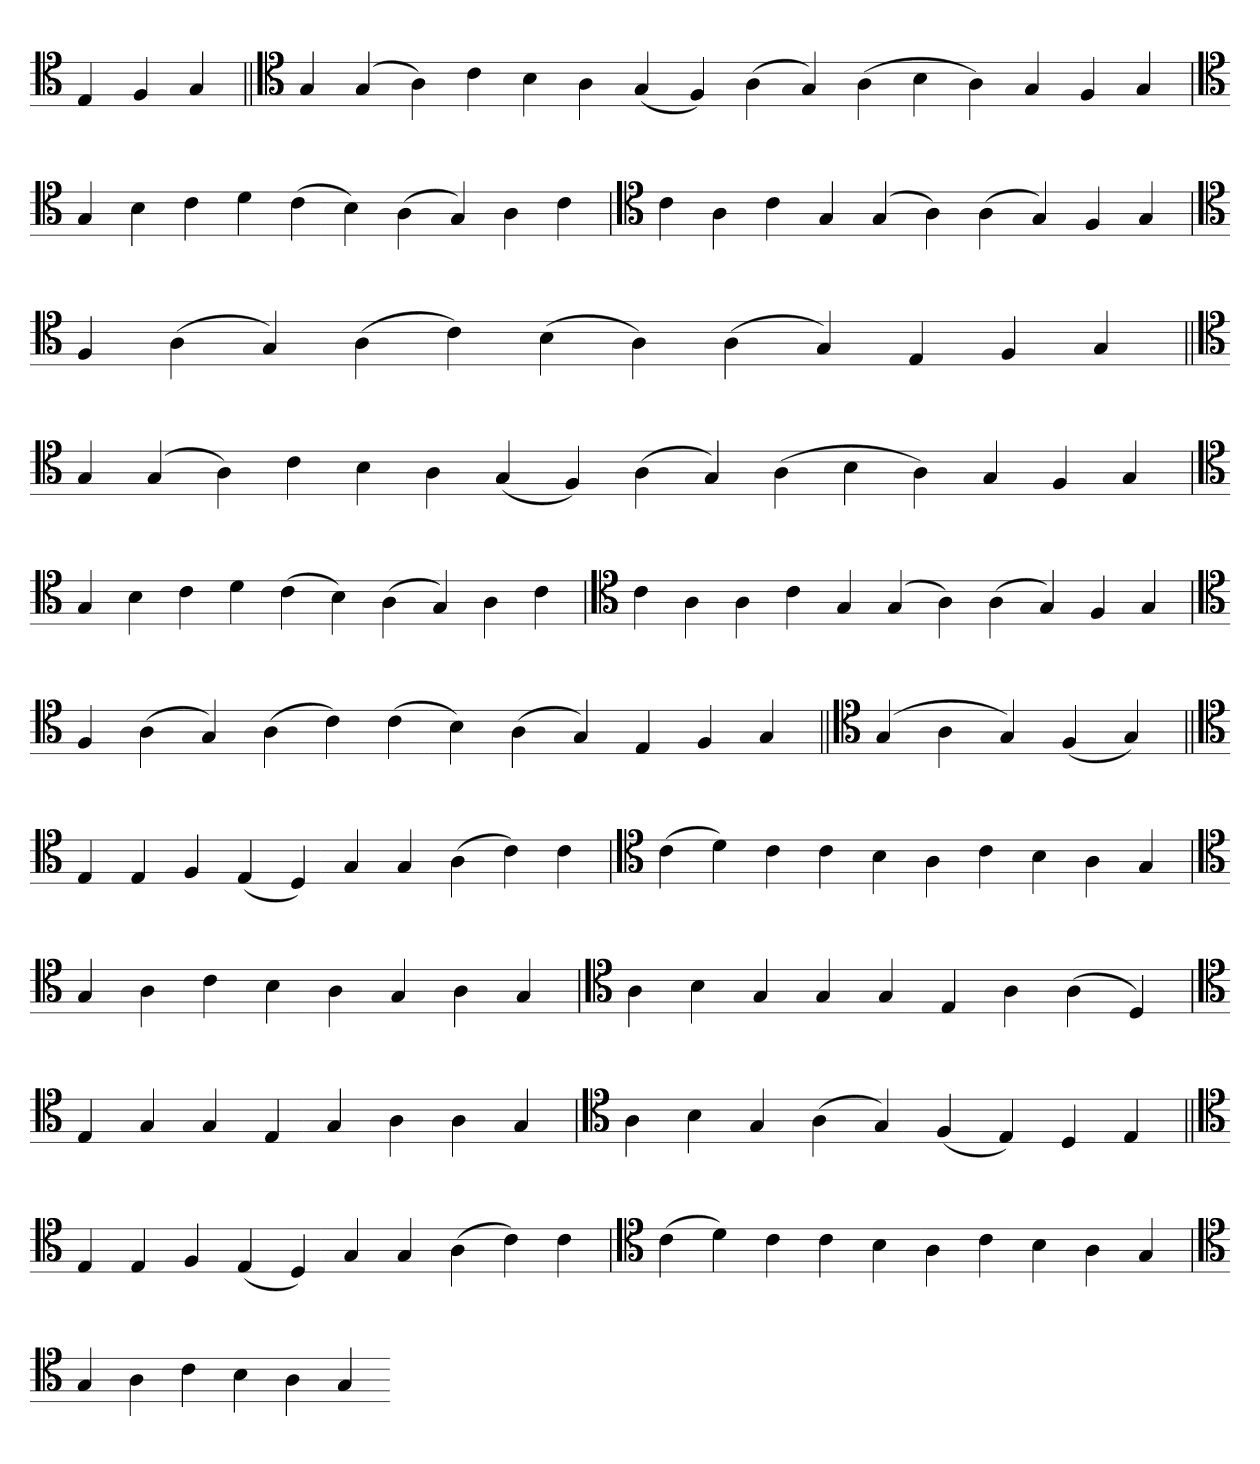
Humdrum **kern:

**kern
*part1
*staff1
*clefC4
=
4E
4F
4G
=||
*clefC4
4G
(4G
4A)
4c
4B
4A
(4G
4F)
(4A
4G)
(4A
4B
4A)
4G
4F
4G
='
*clefC4
4G
4B
4c
4d
(4c
4B)
(4A
4G)
4A
4c
=
*clefC4
4c
4A
4c
4G
(4G
4A)
(4A
4G)
4F
4G
='
*clefC4
4F
(4A
4G)
(4A
4c)
(4B
4A)
(4A
4G)
4E
4F
4G
=||
*clefC4
4G
(4G
4A)
4c
4B
4A
(4G
4F)
(4A
4G)
(4A
4B
4A)
4G
4F
4G
='
*clefC4
4G
4B
4c
4d
(4c
4B)
(4A
4G)
4A
4c
=
*clefC4
4c
4A
4A
4c
4G
(4G
4A)
(4A
4G)
4F
4G
='
*clefC4
4F
(4A
4G)
(4A
4c)
(4c
4B)
(4A
4G)
4E
4F
4G
=||
*clefC4
(4G
4A
4G)
(4F
4G)
=||
*clefC4
4E
4E
4F
(4E
4D)
4G
4G
(4A
4c)
4c
=`
*clefC4
(4c
4d)
4c
4c
4B
4A
4c
4B
4A
4G
=
*clefC4
4G
4A
4c
4B
4A
4G
4A
4G
=`
*clefC4
4A
4B
4G
4G
4G
4E
4A
(4A
4D)
=
*clefC4
4E
4G
4G
4E
4G
4A
4A
4G
=`
*clefC4
4A
4B
4G
(4A
4G)
(4F
4E)
4D
4E
=||
*clefC4
4E
4E
4F
(4E
4D)
4G
4G
(4A
4c)
4c
=`
*clefC4
(4c
4d)
4c
4c
4B
4A
4c
4B
4A
4G
=
*clefC4
4G
4A
4c
4B
4A
4G
=-
*-
